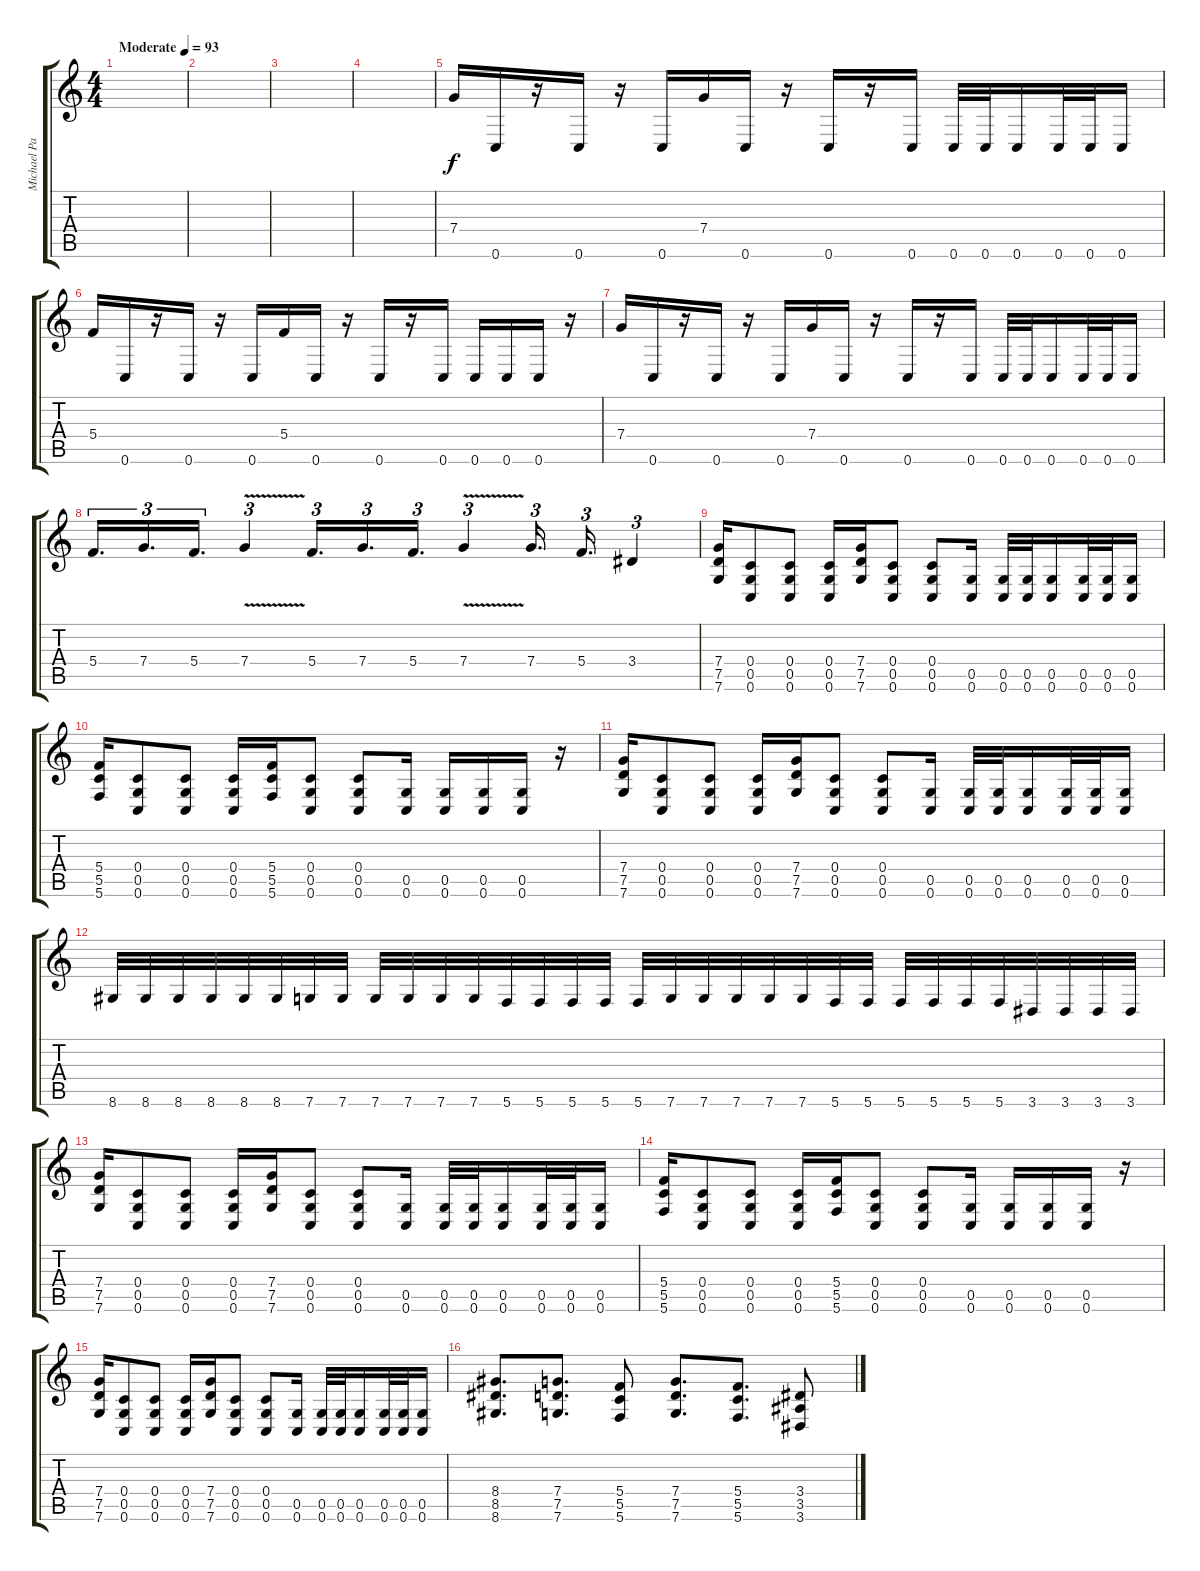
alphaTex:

\track ("Michael Padget" "Michael Pa") {instrument distortionguitar}
\staff {score tabs}
\tuning (D4 A3 F3 C3 G2 C2) {hide}
\ts (4 4)
\tempo (93 "Moderate")
\clef g2
\ks c
|
|
|
|
7.4.16 0.6.16 r.16 0.6.16 r.16 0.6.16 7.4.16 0.6.16 r.16 0.6.16 r.16 0.6.16 0.6.32 0.6.32 0.6.16 0.6.32 0.6.32 0.6.16 |
5.4.16 0.6.16 r.16 0.6.16 r.16 0.6.16 5.4.16 0.6.16 r.16 0.6.16 r.16 0.6.16 0.6.16 0.6.16 0.6.16 r.16 |
7.4.16 0.6.16 r.16 0.6.16 r.16 0.6.16 7.4.16 0.6.16 r.16 0.6.16 r.16 0.6.16 0.6.32 0.6.32 0.6.16 0.6.32 0.6.32 0.6.16 |
5.4.16{d tu (3 2)} 7.4.16{d tu (3 2)} 5.4.16{d tu (3 2)} 7.4{v}.4{tu (3 2)} 5.4.16{d tu (3 2)} 7.4.16{d tu (3 2)} 5.4.16{d tu (3 2)} 7.4{v}.4{tu (3 2)} 7.4.16{d tu (3 2)} 5.4.16{d tu (3 2)} 3.4.4{tu (3 2)} |
(7.4 7.5 7.6).16 (0.4 0.5 0.6).8 (0.4 0.5 0.6).8 (0.4 0.5 0.6).16 (7.4 7.5 7.6).16 (0.4 0.5 0.6).8 (0.4 0.5 0.6).8 (0.5 0.6).16 (0.5 0.6).32 (0.5 0.6).32 (0.5 0.6).16 (0.5 0.6).32 (0.5 0.6).32 (0.5 0.6).16 |
(5.4 5.5 5.6).16 (0.4 0.5 0.6).8 (0.4 0.5 0.6).8 (0.4 0.5 0.6).16 (5.4 5.5 5.6).16 (0.4 0.5 0.6).8 (0.4 0.5 0.6).8 (0.5 0.6).16 (0.5 0.6).16 (0.5 0.6).16 (0.5 0.6).16 r.16 |
(7.4 7.5 7.6).16 (0.4 0.5 0.6).8 (0.4 0.5 0.6).8 (0.4 0.5 0.6).16 (7.4 7.5 7.6).16 (0.4 0.5 0.6).8 (0.4 0.5 0.6).8 (0.5 0.6).16 (0.5 0.6).32 (0.5 0.6).32 (0.5 0.6).16 (0.5 0.6).32 (0.5 0.6).32 (0.5 0.6).16 |
8.6.32 8.6.32 8.6.32 8.6.32 8.6.32 8.6.32 7.6.32 7.6.32 7.6.32 7.6.32 7.6.32 7.6.32 5.6.32 5.6.32 5.6.32 5.6.32 5.6.32 7.6.32 7.6.32 7.6.32 7.6.32 7.6.32 5.6.32 5.6.32 5.6.32 5.6.32 5.6.32 5.6.32 3.6.32 3.6.32 3.6.32 3.6.32 |
(7.4 7.5 7.6).16 (0.4 0.5 0.6).8 (0.4 0.5 0.6).8 (0.4 0.5 0.6).16 (7.4 7.5 7.6).16 (0.4 0.5 0.6).8 (0.4 0.5 0.6).8 (0.5 0.6).16 (0.5 0.6).32 (0.5 0.6).32 (0.5 0.6).16 (0.5 0.6).32 (0.5 0.6).32 (0.5 0.6).16 |
(5.4 5.5 5.6).16 (0.4 0.5 0.6).8 (0.4 0.5 0.6).8 (0.4 0.5 0.6).16 (5.4 5.5 5.6).16 (0.4 0.5 0.6).8 (0.4 0.5 0.6).8 (0.5 0.6).16 (0.5 0.6).16 (0.5 0.6).16 (0.5 0.6).16 r.16 |
(7.4 7.5 7.6).16 (0.4 0.5 0.6).8 (0.4 0.5 0.6).8 (0.4 0.5 0.6).16 (7.4 7.5 7.6).16 (0.4 0.5 0.6).8 (0.4 0.5 0.6).8 (0.5 0.6).16 (0.5 0.6).32 (0.5 0.6).32 (0.5 0.6).16 (0.5 0.6).32 (0.5 0.6).32 (0.5 0.6).16 |
(8.4 8.5 8.6).8{d} (7.4 7.5 7.6).8{d} (5.4 5.5 5.6).8 (7.4 7.5 7.6).8{d} (5.4 5.5 5.6).8{d} (3.4 3.5 3.6).8
